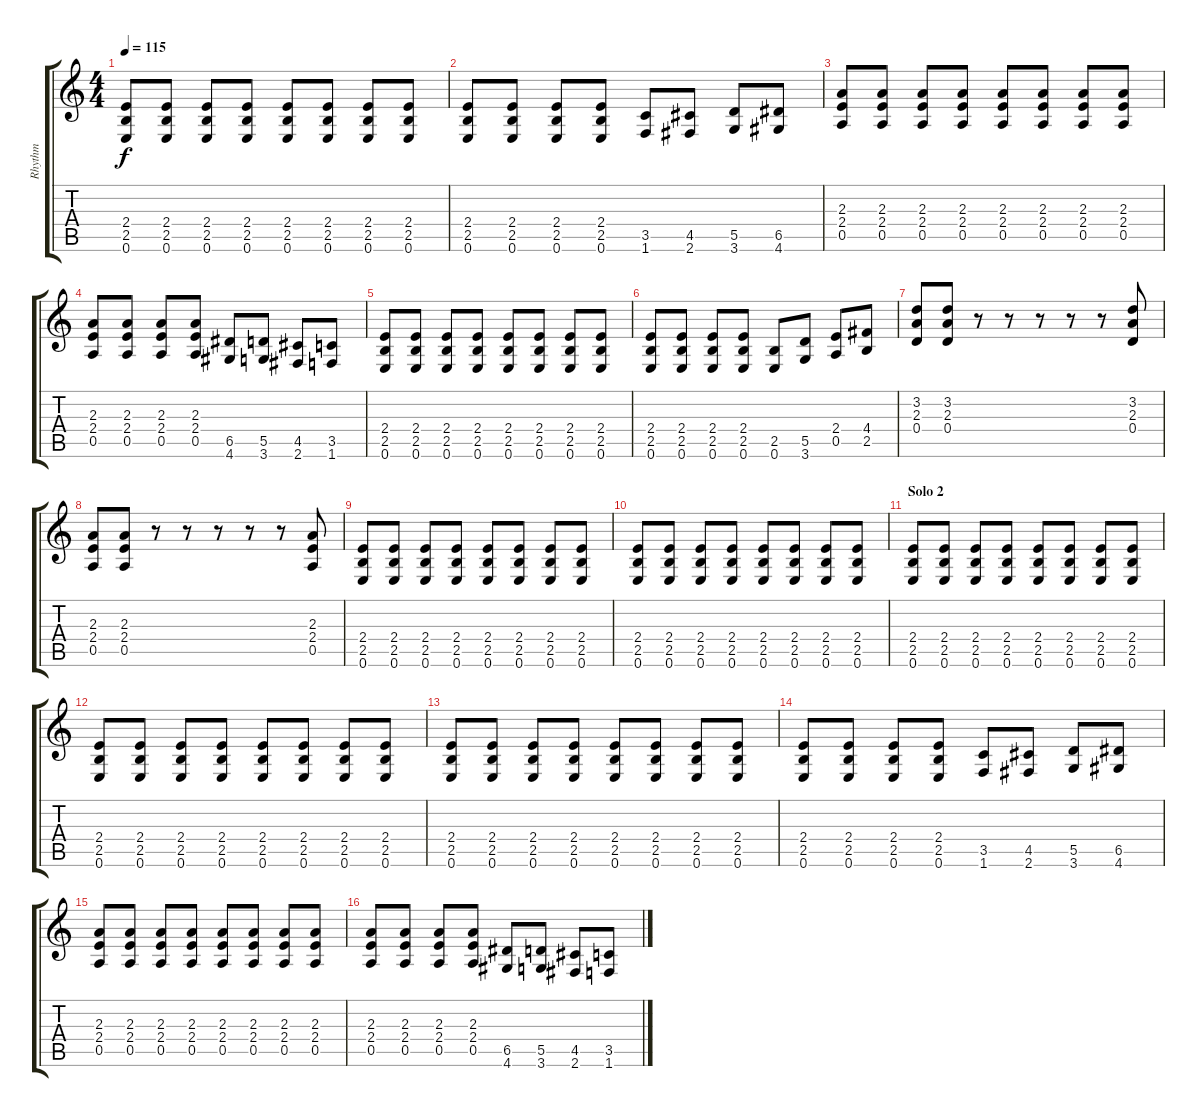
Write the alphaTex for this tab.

\track ("Rhythm" "Rhythm") {instrument overdrivenguitar}
\staff {score tabs}
\tuning (E4 B3 G3 D3 A2 E2) {hide}
\ts (4 4)
\tempo 115
\clef g2
\ks c
(2.4 2.5 0.6).8{dy f} (2.4 2.5 0.6).8 (2.4 2.5 0.6).8 (2.4 2.5 0.6).8 (2.4 2.5 0.6).8 (2.4 2.5 0.6).8 (2.4 2.5 0.6).8 (2.4 2.5 0.6).8 |
(2.4 2.5 0.6).8 (2.4 2.5 0.6).8 (2.4 2.5 0.6).8 (2.4 2.5 0.6).8 (3.5 1.6).8 (4.5 2.6).8 (5.5 3.6).8 (6.5 4.6).8 |
(2.3 2.4 0.5).8 (2.3 2.4 0.5).8 (2.3 2.4 0.5).8 (2.3 2.4 0.5).8 (2.3 2.4 0.5).8 (2.3 2.4 0.5).8 (2.3 2.4 0.5).8 (2.3 2.4 0.5).8 |
(2.3 2.4 0.5).8 (2.3 2.4 0.5).8 (2.3 2.4 0.5).8 (2.3 2.4 0.5).8 (6.5 4.6).8 (5.5 3.6).8 (4.5 2.6).8 (3.5 1.6).8 |
(2.4 2.5 0.6).8 (2.4 2.5 0.6).8 (2.4 2.5 0.6).8 (2.4 2.5 0.6).8 (2.4 2.5 0.6).8 (2.4 2.5 0.6).8 (2.4 2.5 0.6).8 (2.4 2.5 0.6).8 |
(2.4 2.5 0.6).8 (2.4 2.5 0.6).8 (2.4 2.5 0.6).8 (2.4 2.5 0.6).8 (2.5 0.6).8 (5.5 3.6).8 (2.4 0.5).8 (4.4 2.5).8 |
(3.2 2.3 0.4).8 (3.2 2.3 0.4).8 r.8 r.8 r.8 r.8 r.8 (3.2 2.3 0.4).8 |
(2.3 2.4 0.5).8 (2.3 2.4 0.5).8 r.8 r.8 r.8 r.8 r.8 (2.3 2.4 0.5).8 |
(2.4 2.5 0.6).8 (2.4 2.5 0.6).8 (2.4 2.5 0.6).8 (2.4 2.5 0.6).8 (2.4 2.5 0.6).8 (2.4 2.5 0.6).8 (2.4 2.5 0.6).8 (2.4 2.5 0.6).8 |
(2.4 2.5 0.6).8 (2.4 2.5 0.6).8 (2.4 2.5 0.6).8 (2.4 2.5 0.6).8 (2.4 2.5 0.6).8 (2.4 2.5 0.6).8 (2.4 2.5 0.6).8 (2.4 2.5 0.6).8 |
\section ("" "Solo 2")
(2.4 2.5 0.6).8 (2.4 2.5 0.6).8 (2.4 2.5 0.6).8 (2.4 2.5 0.6).8 (2.4 2.5 0.6).8 (2.4 2.5 0.6).8 (2.4 2.5 0.6).8 (2.4 2.5 0.6).8 |
(2.4 2.5 0.6).8 (2.4 2.5 0.6).8 (2.4 2.5 0.6).8 (2.4 2.5 0.6).8 (2.4 2.5 0.6).8 (2.4 2.5 0.6).8 (2.4 2.5 0.6).8 (2.4 2.5 0.6).8 |
(2.4 2.5 0.6).8 (2.4 2.5 0.6).8 (2.4 2.5 0.6).8 (2.4 2.5 0.6).8 (2.4 2.5 0.6).8 (2.4 2.5 0.6).8 (2.4 2.5 0.6).8 (2.4 2.5 0.6).8 |
(2.4 2.5 0.6).8 (2.4 2.5 0.6).8 (2.4 2.5 0.6).8 (2.4 2.5 0.6).8 (3.5 1.6).8 (4.5 2.6).8 (5.5 3.6).8 (6.5 4.6).8 |
(2.3 2.4 0.5).8 (2.3 2.4 0.5).8 (2.3 2.4 0.5).8 (2.3 2.4 0.5).8 (2.3 2.4 0.5).8 (2.3 2.4 0.5).8 (2.3 2.4 0.5).8 (2.3 2.4 0.5).8 |
(2.3 2.4 0.5).8 (2.3 2.4 0.5).8 (2.3 2.4 0.5).8 (2.3 2.4 0.5).8 (6.5 4.6).8 (5.5 3.6).8 (4.5 2.6).8 (3.5 1.6).8
